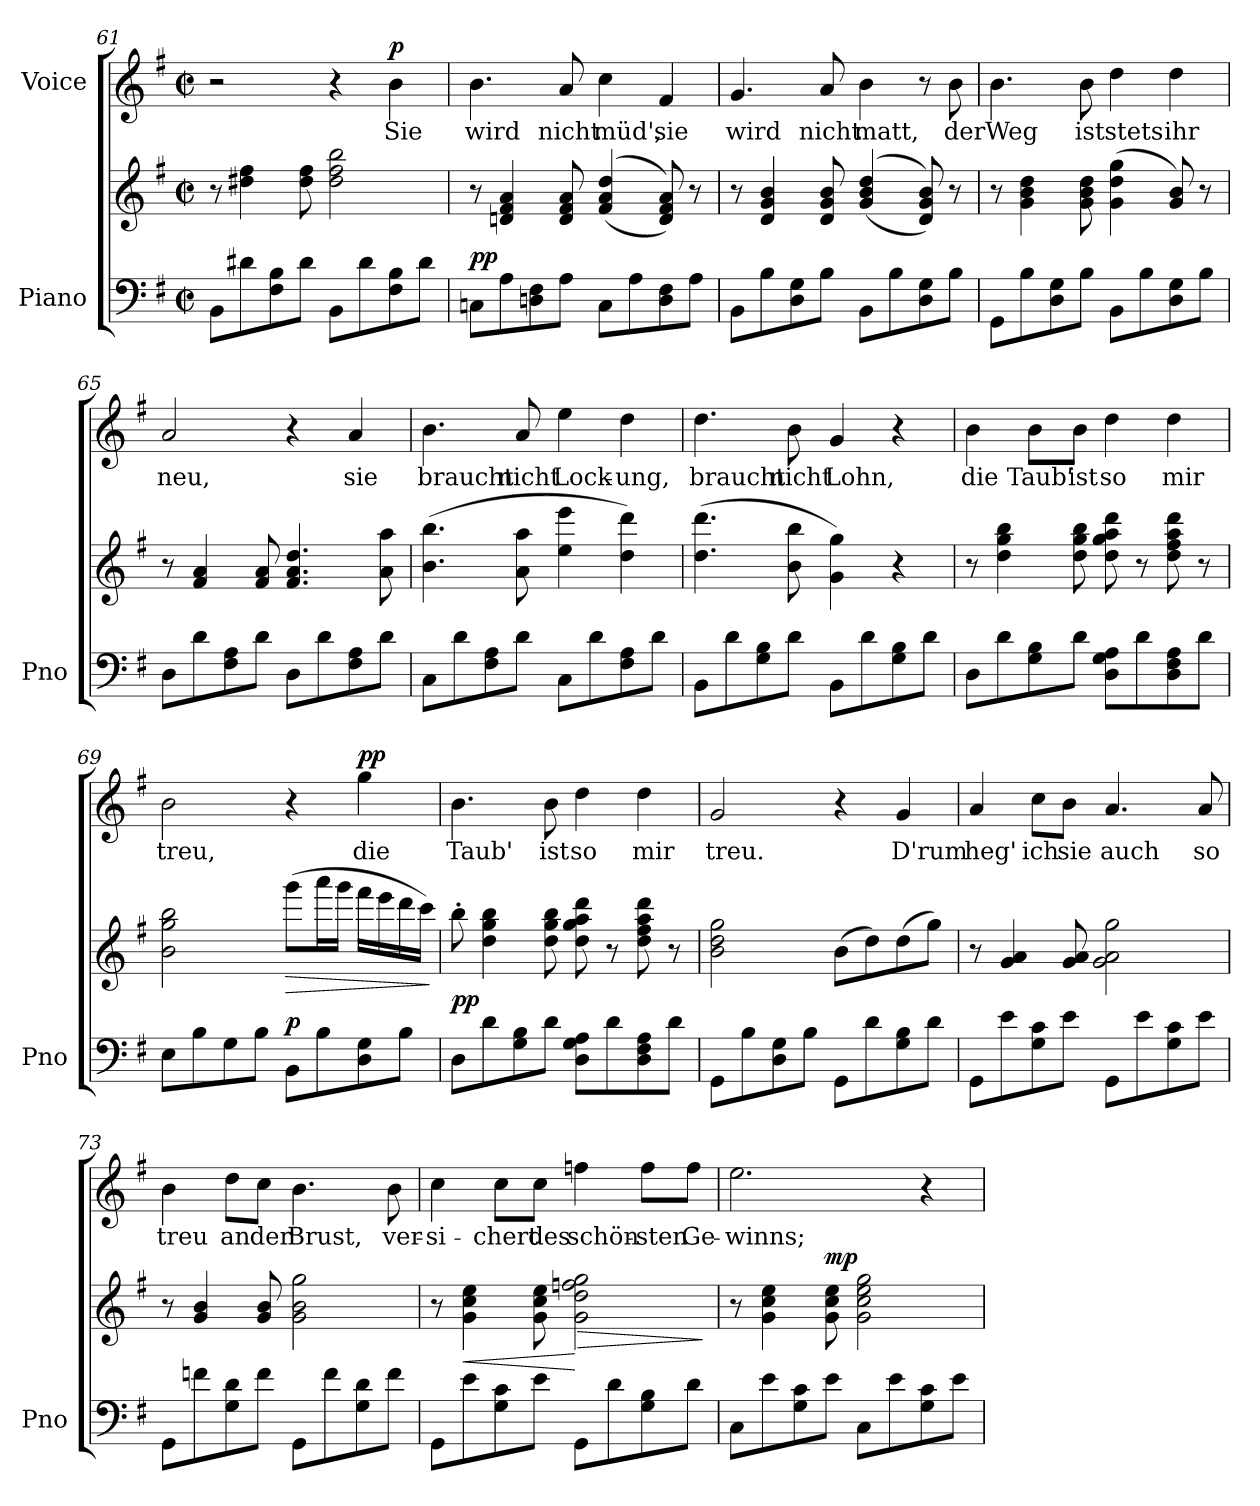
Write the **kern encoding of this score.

**kern	**kern	**dynam	**kern	**text	**dynam
*part2	*part2	*part2	*part1	*part1	*part1
*staff3	*staff2	*staff2/3	*staff1	*staff1	*staff1
*I"Piano	*	*	*I"Voice	*	*
*I'Pno	*	*	*	*	*
!!LO:LB:g=z
*clefF4	*clefG2	*	*clefG2	*	*
*k[f#]	*k[f#]	*	*k[f#]	*	*
*M2/2	*M2/2	*	*M2/2	*	*
*met(c|)	*met(c|)	*	*met(c|)	*	*
=61	=61	=61	=61	=61	=61
8BB\L	8r	.	2r	.	.
8d#X\	4dd#X\ 4ff#\	.	.	.	.
8F#\ 8B\	.	.	.	.	.
8d#\J	8dd#\ 8ff#\	.	.	.	.
8BB\L	2dd#\ 2ff#\ 2bb\	.	4r	.	.
8d#\	.	.	.	.	.
!	!	!	!	!LO:LY:b	!LO:DY:a
8F#\ 8B\	.	.	4b\	Sie	p
8d#\J	.	.	.	.	.
=62	=62	=62	=62	=62	=62
!	!	!LO:DY:a=2	!	!LO:LY:b	!
8Cn\L	8r	pp	4.b\	wird	.
8A\	4dn/ 4f#/ 4a/	.	.	.	.
8Dn\ 8F#\	.	.	.	.	.
!	!	!	!	!LO:LY:b	!
8A\J	8d/ 8f#/ 8a/	.	8a/	nicht	.
!	!	!	!	!LO:LY:b	!
8C\L	((>4f#/ 4a/ 4dd/	.	4cc\	müd',	.
8A\	.	.	.	.	.
!	!	!	!	!LO:LY:b	!
8D\ 8F#\	8d/ 8f#/ 8a/))	.	4f#/	sie	.
8A\J	8r	.	.	.	.
=63	=63	=63	=63	=63	=63
!	!	!	!	!LO:LY:b	!
8BB\L	8r	.	4.g/	wird	.
8B\	4d/ 4g/ 4b/	.	.	.	.
8D\ 8G\	.	.	.	.	.
!	!	!	!	!LO:LY:b	!
8B\J	8d/ 8g/ 8b/	.	8a/	nicht	.
!	!	!	!	!LO:LY:b	!
8BB\L	((>4g/ 4b/ 4dd/	.	4b\	matt,	.
8B\	.	.	.	.	.
8D\ 8G\	8d/ 8g/ 8b/))	.	8r	.	.
!	!	!	!	!LO:LY:b	!
8B\J	8r	.	8b\	der	.
=64	=64	=64	=64	=64	=64
!	!	!	!	!LO:LY:b	!
8GG\L	8r	.	4.b\	Weg	.
8B\	4g\ 4b\ 4dd\	.	.	.	.
8D\ 8G\	.	.	.	.	.
!	!	!	!	!LO:LY:b	!
8B\J	8g\ 8b\ 8dd\	.	8b\	ist	.
!	!	!	!	!LO:LY:b	!
8BB\L	(4g\ 4dd\ 4gg\	.	4dd\	stets	.
8B\	.	.	.	.	.
!	!	!	!	!LO:LY:b	!
8D\ 8G\	8g/ 8b/)	.	4dd\	ihr	.
8B\J	8r	.	.	.	.
=65	=65	=65	=65	=65	=65
!	!	!	!	!LO:LY:b	!
8D\L	8r	.	2a/	neu,	.
8d\	4f#/ 4a/	.	.	.	.
8F#\ 8A\	.	.	.	.	.
8d\J	8f#/ 8a/	.	.	.	.
8D\L	4.f#/ 4.a/ 4.dd/	.	4r	.	.
8d\	.	.	.	.	.
!	!	!	!	!LO:LY:b	!
8F#\ 8A\	.	.	4a/	sie	.
8d\J	8a\ 8aa\	.	.	.	.
!!LO:LB:g=z
=66	=66	=66	=66	=66	=66
!	!	!	!	!LO:LY:b	!
8C\L	(4.b\ 4.bb\	.	4.b\	braucht	.
8d\	.	.	.	.	.
8F#\ 8A\	.	.	.	.	.
!	!	!	!	!LO:LY:b	!
8d\J	8a\ 8aa\	.	8a/	nicht	.
!	!	!	!	!LO:LY:b	!
8C\L	4ee\ 4eee\	.	4ee\	Lock-	.
8d\	.	.	.	.	.
!	!	!	!	!LO:LY:b	!
8F#\ 8A\	4dd\ 4ddd\)	.	4dd\	-ung,	.
8d\J	.	.	.	.	.
=67	=67	=67	=67	=67	=67
!	!	!	!	!LO:LY:b	!
8BB\L	(4.dd\ 4.ddd\	.	4.dd\	braucht	.
8d\	.	.	.	.	.
8G\ 8B\	.	.	.	.	.
!	!	!	!	!LO:LY:b	!
8d\J	8b\ 8bb\	.	8b\	nicht	.
!	!	!	!	!LO:LY:b	!
8BB\L	4g\ 4gg\)	.	4g/	Lohn,	.
8d\	.	.	.	.	.
8G\ 8B\	4r	.	4r	.	.
8d\J	.	.	.	.	.
=68	=68	=68	=68	=68	=68
!	!	!	!	!LO:LY:b	!
8D\L	8r	.	4b\	die	.
8d\	4dd\ 4gg\ 4bb\	.	.	.	.
!	!	!	!	!LO:LY:b	!
8G\ 8B\	.	.	8b\L	Taub'	.
!	!	!	!	!LO:LY:b	!
8d\J	8dd\ 8gg\ 8bb\	.	8b\J	ist	.
!	!	!	!	!LO:LY:b	!
8D\ 8G\ 8A\L	8dd\ 8gg\ 8aa\ 8ddd\	.	4dd\	so	.
8d\	8r	.	.	.	.
!	!	!	!	!LO:LY:b	!
8D\ 8F#\ 8A\	8dd\ 8ff#\ 8aa\ 8ddd\	.	4dd\	mir	.
8d\J	8r	.	.	.	.
=69	=69	=69	=69	=69	=69
!	!	!	!	!LO:LY:b	!
8E\L	2b\ 2gg\ 2bb\	.	2b\	treu,	.
8B\	.	.	.	.	.
8G\	.	.	.	.	.
8B\J	.	.	.	.	.
!	!	!LO:HP:b	!	!	!
!	!	!LO:DY:n=1:a=2	!	!	!
8BB\L	(8ggg\L	> p	4r	.	.
8B\	16aaa\L	.	.	.	.
.	16ggg\JJ	.	.	.	.
!	!	!	!	!LO:LY:b	!LO:DY:a
8D\ 8G\	16fff#\LL	.	4gg\	die	pp
.	16eee\	.	.	.	.
8B\J	16ddd\	.	.	.	.
.	16ccc\JJ)	.	.	.	.
.	.	]	.	.	.
=70	=70	=70	=70	=70	=70
!	!	!LO:DY:a=2	!	!LO:LY:b	!
8D\L	8bb'\	pp	4.b\	Taub'	.
8d\	4dd\ 4gg\ 4bb\	.	.	.	.
8G\ 8B\	.	.	.	.	.
!	!	!	!	!LO:LY:b	!
8d\J	8dd\ 8gg\ 8bb\	.	8b\	ist	.
!	!	!	!	!LO:LY:b	!
8D\ 8G\ 8A\L	8dd\ 8gg\ 8aa\ 8ddd\	.	4dd\	so	.
8d\	8r	.	.	.	.
!	!	!	!	!LO:LY:b	!
8D\ 8F#\ 8A\	8dd\ 8ff#\ 8aa\ 8ddd\	.	4dd\	mir	.
8d\J	8r	.	.	.	.
!!LO:LB:g=z
=71	=71	=71	=71	=71	=71
!	!	!	!	!LO:LY:b	!
8GG\L	2b\ 2dd\ 2gg\	.	2g/	treu.	.
8B\	.	.	.	.	.
8D\ 8G\	.	.	.	.	.
8B\J	.	.	.	.	.
8GG\L	(8b\L	.	4r	.	.
8d\	8dd\)	.	.	.	.
!	!	!	!	!LO:LY:b	!
8G\ 8B\	(8dd\	.	4g/	D'rum	.
8d\J	8gg\J)	.	.	.	.
=72	=72	=72	=72	=72	=72
!	!	!	!	!LO:LY:b	!
8GG\L	8r	.	4a/	heg'	.
8e\	4g/ 4a/	.	.	.	.
!	!	!	!	!LO:LY:b	!
8G\ 8c\	.	.	8cc\L	ich	.
!	!	!	!	!LO:LY:b	!
8e\J	8g/ 8a/	.	8b\J	sie	.
!	!	!	!	!LO:LY:b	!
8GG\L	2g\ 2a\ 2gg\	.	4.a/	auch	.
8e\	.	.	.	.	.
8G\ 8c\	.	.	.	.	.
!	!	!	!	!LO:LY:b	!
8e\J	.	.	8a/	so	.
=73	=73	=73	=73	=73	=73
!	!	!	!	!LO:LY:b	!
8GG\L	8r	.	4b\	treu	.
8fn\	4g/ 4b/	.	.	.	.
!	!	!	!	!LO:LY:b	!
8G\ 8d\	.	.	8dd\L	an	.
!	!	!	!	!LO:LY:b	!
8f\J	8g/ 8b/	.	8cc\J	der	.
!	!	!	!	!LO:LY:b	!
8GG\L	2g\ 2b\ 2gg\	.	4.b\	Brust,	.
8f\	.	.	.	.	.
8G\ 8d\	.	.	.	.	.
!	!	!	!	!LO:LY:b	!
8f\J	.	.	8b\	ver-	.
=74	=74	=74	=74	=74	=74
!	!	!	!	!LO:LY:b	!
8GG\L	8r	.	4cc\	-si-	.
!	!	!LO:HP:b	!	!	!
8e\	4g\ 4cc\ 4ee\	<	.	.	.
!	!	!	!	!LO:LY:b	!
8G\ 8c\	.	.	8cc\L	-chert	.
!	!	!	!	!LO:LY:b	!
8e\J	8g\ 8cc\ 8ee\	.	8cc\J	des	.
!	!	!LO:HP:n=1:b	!	!LO:LY:b	!
8GG\L	2g\ 2dd\ 2ffn\ 2gg\	[ >	4ffn\	schön-	.
8d\	.	.	.	.	.
!	!	!	!	!LO:LY:b	!
8G\ 8B\	.	.	8ff\L	-sten	.
!	!	!	!	!LO:LY:b	!
8d\J	.	.	8ff\J	Ge-	.
.	.	]	.	.	.
=75	=75	=75	=75	=75	=75
!	!	!	!	!LO:LY:b	!
8C\L	8r	.	2.ee\	-winns;	.
8e\	4g\ 4cc\ 4ee\	.	.	.	.
8G\ 8c\	.	.	.	.	.
!	!	!LO:DY:a	!	!	!
8e\J	8g\ 8cc\ 8ee\	mp	.	.	.
8C\L	2g\ 2cc\ 2ee\ 2gg\	.	.	.	.
8e\	.	.	.	.	.
8G\ 8c\	.	.	4r	.	.
8e\J	.	.	.	.	.
=	=	=	=	=	=
*-	*-	*-	*-	*-	*-
